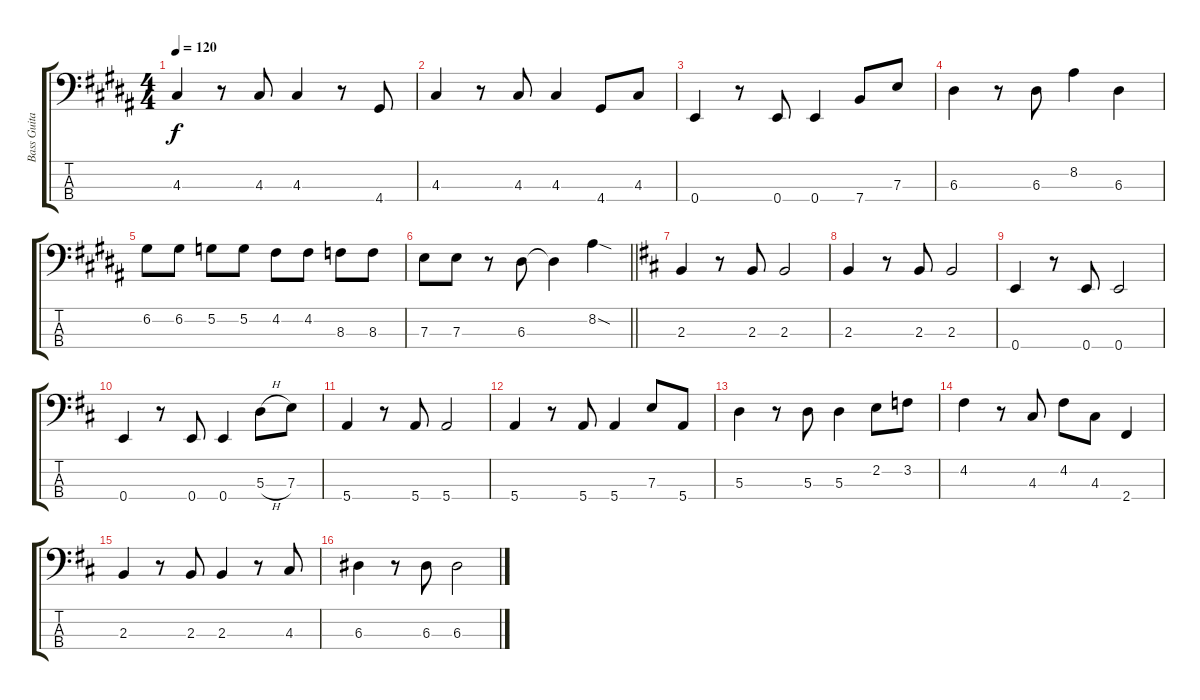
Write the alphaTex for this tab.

\track ("Bass Guitar - Lee Jae Jin" "Bass Guita") {instrument electricbassfinger}
\staff {score tabs}
\tuning (G2 D2 A1 E1) {hide}
\ts (4 4)
\tempo 120
\clef f4
\ks g#minor
4.3.4{dy f} r.8 4.3.8 4.3.4 r.8 4.4.8 |
4.3.4 r.8 4.3.8 4.3.4 4.4.8 4.3.8 |
0.4.4 r.8 0.4.8 0.4.4 7.4.8 7.3.8 |
6.3.4 r.8 6.3.8 8.2.4 6.3.4 |
6.2.8 6.2.8 5.2.8 5.2.8 4.2.8 4.2.8 8.3.8 8.3.8 |
\barLineRight lightlight
7.3.8 7.3.8 r.8 6.3.8 6.3{t}.4 8.2{sod}.4 |
\ks bminor
2.3.4 r.8 2.3.8 2.3.2 |
2.3.4 r.8 2.3.8 2.3.2 |
0.4.4 r.8 0.4.8 0.4.2 |
0.4.4 r.8 0.4.8 0.4.4 5.3{h}.8 7.3.8 |
5.4.4 r.8 5.4.8 5.4.2 |
5.4.4 r.8 5.4.8 5.4.4 7.3.8 5.4.8 |
5.3.4 r.8 5.3.8 5.3.4 2.2.8 3.2.8 |
4.2.4 r.8 4.3.8 4.2.8 4.3.8 2.4.4 |
2.3.4 r.8 2.3.8 2.3.4 r.8 4.3.8 |
6.3.4 r.8 6.3.8 6.3.2
